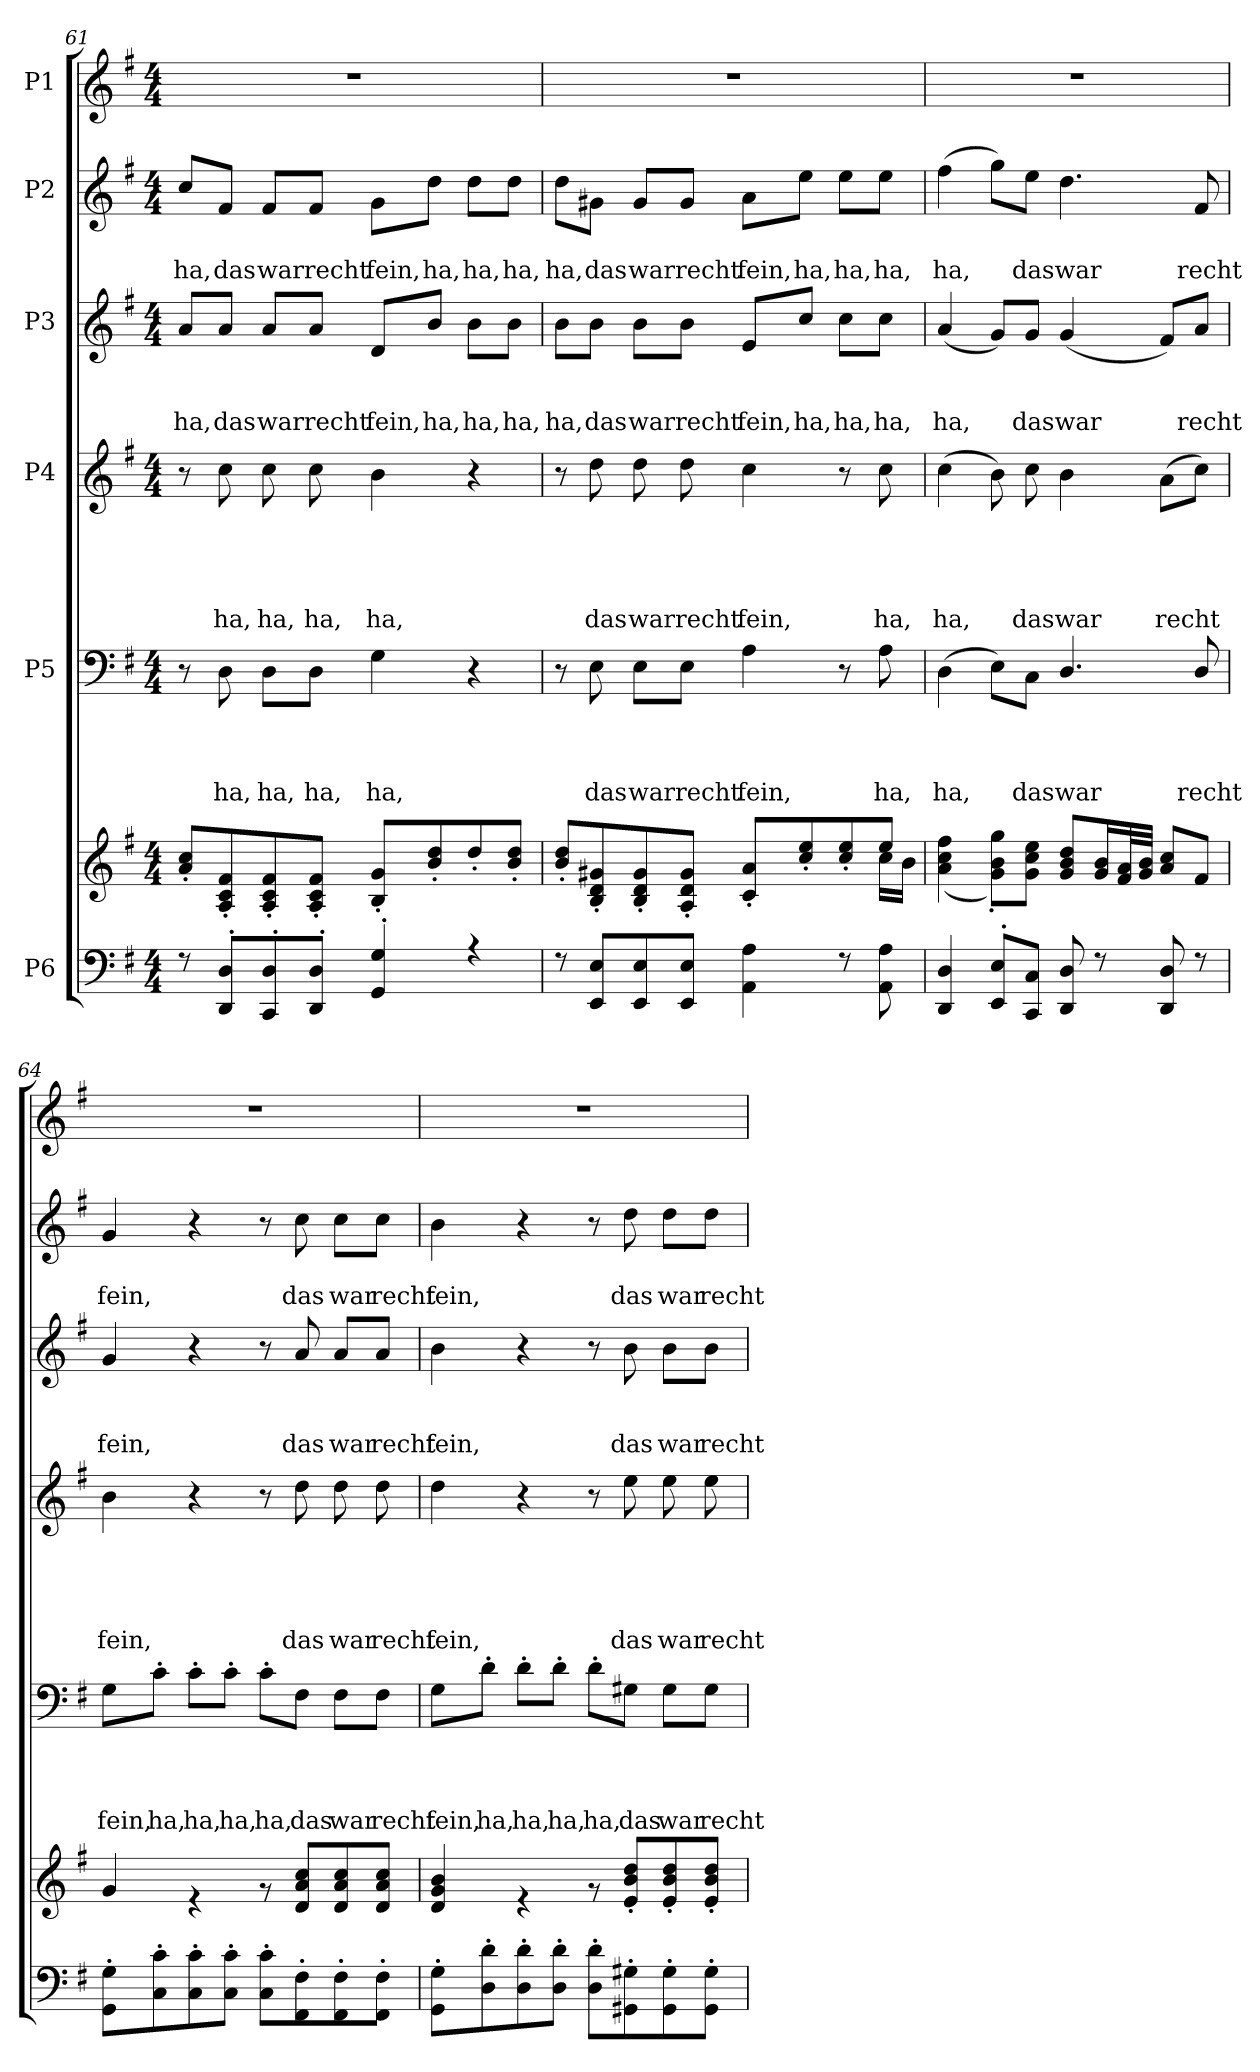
**kern	**kern	**kern	**text	**text	**text	**text	**kern	**text	**text	**text	**text	**text	**kern	**text	**text	**text	**kern	**text	**text	**kern
*part6	*part6	*part5	*part5	*part5	*part5	*part5	*part4	*part4	*part4	*part4	*part4	*part4	*part3	*part3	*part3	*part3	*part2	*part2	*part2	*part1
*staff7	*staff6	*staff5	*staff5	*staff5	*staff5	*staff5	*staff4	*staff4	*staff4	*staff4	*staff4	*staff4	*staff3	*staff3	*staff3	*staff3	*staff2	*staff2	*staff2	*staff1
*I"P6	*	*I"P5	*	*	*	*	*I"P4	*	*	*	*	*	*I"P3	*	*	*	*I"P2	*	*	*I"P1
!!LO:PB:g=z
*clefF4	*clefG2	*clefF4	*	*	*	*	*clefG2	*	*	*	*	*	*clefG2	*	*	*	*clefG2	*	*	*clefG2
*	*	*	*	*	*	*	*ITrd7c12	*	*	*	*	*	*	*	*	*	*	*	*	*
*k[f#]	*k[f#]	*k[f#]	*	*	*	*	*k[f#]	*	*	*	*	*	*k[f#]	*	*	*	*k[f#]	*	*	*k[f#]
*G:	*G:	*G:	*	*	*	*	*G:	*	*	*	*	*	*G:	*	*	*	*G:	*	*	*G:
*M4/4	*M4/4	*M4/4	*	*	*	*	*M4/4	*	*	*	*	*	*M4/4	*	*	*	*M4/4	*	*	*M4/4
=61	=61	=61	=61	=61	=61	=61	=61	=61	=61	=61	=61	=61	=61	=61	=61	=61	=61	=61	=61	=61
*^	*^	*	*	*	*	*	*	*	*	*	*	*	*	*	*	*	*	*	*	*
!	!	!	!	!	!	!	!	!	!	!	!	!	!	!	!	!	!	!LO:LY:b	!	!	!LO:LY:b	!
8r	1ryy	1ryy	8a/'> 8cc/'>L	8r	.	.	.	.	8r	.	.	.	.	.	8a/L	.	.	ha,	8cc/L	.	ha,	1r
!	!	!	!	!	!	!	!	!LO:LY:b	!	!	!	!	!	!LO:LY:b	!	!	!	!LO:LY:b	!	!	!LO:LY:b	!
8DD/'> 8D/'>L	.	.	8A/'> 8c/'> 8f#/'>	8D\	.	.	.	ha,	8c\	.	.	.	.	ha,	8a/J	.	.	das	8f#/J	.	das	.
!	!	!	!	!	!	!	!	!LO:LY:b	!	!	!	!	!	!LO:LY:b	!	!	!	!LO:LY:b	!	!	!LO:LY:b	!
8CC/'> 8D/'>	.	.	8A/'> 8c/'> 8f#/'>	8D\L	.	.	.	ha,	8c\	.	.	.	.	ha,	8a/L	.	.	war	8f#/L	.	war	.
!	!	!	!	!	!	!	!	!LO:LY:b	!	!	!	!	!	!LO:LY:b	!	!	!	!LO:LY:b	!	!	!LO:LY:b	!
8DD/'> 8D/'>J	.	.	8A/'> 8c/'> 8f#/'>J	8D\J	.	.	.	ha,	8c\	.	.	.	.	ha,	8a/J	.	.	recht	8f#/J	.	recht	.
!	!	!	!	!	!	!	!	!LO:LY:b	!	!	!	!	!	!LO:LY:b	!	!	!	!LO:LY:b	!	!	!LO:LY:b	!
4GG/'> 4G/'>	.	.	8B/'> 8g/'>L	4G\	.	.	.	ha,	4B\	.	.	.	.	ha,	8d/L	.	.	fein,	8g\L	.	fein,	.
!	!	!	!	!	!	!	!	!	!	!	!	!	!	!	!	!	!	!LO:LY:b	!	!	!LO:LY:b	!
.	.	.	8b/'> 8dd/'>	.	.	.	.	.	.	.	.	.	.	.	8b/J	.	.	ha,	8dd\J	.	ha,	.
!	!	!	!	!	!	!	!	!	!	!	!	!	!	!	!	!	!	!LO:LY:b	!	!	!LO:LY:b	!
4r	.	.	8dd'>/	4r	.	.	.	.	4r	.	.	.	.	.	8b\L	.	.	ha,	8dd\L	.	ha,	.
!	!	!	!	!	!	!	!	!	!	!	!	!	!	!	!	!	!	!LO:LY:b	!	!	!LO:LY:b	!
.	.	.	8b/'> 8dd/'>J	.	.	.	.	.	.	.	.	.	.	.	8b\J	.	.	ha,	8dd\J	.	ha,	.
=62	=62	=62	=62	=62	=62	=62	=62	=62	=62	=62	=62	=62	=62	=62	=62	=62	=62	=62	=62	=62	=62	=62
!	!	!	!	!	!	!	!	!	!	!	!	!	!	!	!	!	!	!LO:LY:b	!	!	!LO:LY:b	!
8r	1ryy	2..ryy	8b/'< 8dd/'<L	8r	.	.	.	.	8r	.	.	.	.	.	8b\L	.	.	ha,	8dd\L	.	ha,	1r
!	!	!	!	!	!	!	!	!LO:LY:b	!	!	!	!	!	!LO:LY:b	!	!	!	!LO:LY:b	!	!	!LO:LY:b	!
8EE/ 8E/L	.	.	8B/'> 8d/'> 8g#X/'>	8E\	.	.	.	das	8d\	.	.	.	.	das	8b\J	.	.	das	8g#X\J	.	das	.
!	!	!	!	!	!	!	!	!LO:LY:b	!	!	!	!	!	!LO:LY:b	!	!	!	!LO:LY:b	!	!	!LO:LY:b	!
8EE/ 8E/	.	.	8B/'> 8d/'> 8g#/'>	8E\L	.	.	.	war	8d\	.	.	.	.	war	8b\L	.	.	war	8g#/L	.	war	.
!	!	!	!	!	!	!	!	!LO:LY:b	!	!	!	!	!	!LO:LY:b	!	!	!	!LO:LY:b	!	!	!LO:LY:b	!
8EE/ 8E/J	.	.	8A/'> 8d/'> 8g#/'>J	8E\J	.	.	.	recht	8d\	.	.	.	.	recht	8b\J	.	.	recht	8g#/J	.	recht	.
!	!	!	!	!	!	!	!	!LO:LY:b	!	!	!	!	!	!LO:LY:b	!	!	!	!LO:LY:b	!	!	!LO:LY:b	!
4AA\ 4A\	.	.	8c/'> 8a/'>L	4A\	.	.	.	fein,	4c\	.	.	.	.	fein,	8e/L	.	.	fein,	8a\L	.	fein,	.
!	!	!	!	!	!	!	!	!	!	!	!	!	!	!	!	!	!	!LO:LY:b	!	!	!LO:LY:b	!
.	.	.	8cc/'< 8ee/'<	.	.	.	.	.	.	.	.	.	.	.	8cc/J	.	.	ha,	8ee\J	.	ha,	.
!	!	!	!	!	!	!	!	!	!	!	!	!	!	!	!	!	!	!LO:LY:b	!	!	!LO:LY:b	!
8r	.	.	8cc/'< 8ee/'<	8r	.	.	.	.	8r	.	.	.	.	.	8cc\L	.	.	ha,	8ee\L	.	ha,	.
!	!	!	!	!	!	!	!	!LO:LY:b	!	!	!	!	!	!LO:LY:b	!	!	!	!LO:LY:b	!	!	!LO:LY:b	!
8AA\ 8A\	.	16cc\LL	8ee/J	8A\	.	.	.	ha,	8c\	.	.	.	.	ha,	8cc\J	.	.	ha,	8ee\J	.	ha,	.
.	.	16b\JJ	.	.	.	.	.	.	.	.	.	.	.	.	.	.	.	.	.	.	.	.
=63	=63	=63	=63	=63	=63	=63	=63	=63	=63	=63	=63	=63	=63	=63	=63	=63	=63	=63	=63	=63	=63	=63
!	!	!	!	!	!	!	!	!LO:LY:b	!	!	!	!	!	!LO:LY:b	!	!	!	!LO:LY:b	!	!	!LO:LY:b	!
4DD/ 4D/	1ryy	1ryy	(>4a\ 4cc\ 4ff#\	(>4D\	.	.	.	ha,	(>4c\	.	.	.	.	ha,	(<4a/	.	.	ha,	(>4ff#\	.	ha,	1r
8EE/'> 8E/'>L	.	.	8g\'> 8b\'> 8gg\'>L)	8E\L)	.	.	.	.	8B\)	.	.	.	.	.	8g/L)	.	.	.	8gg\L)	.	.	.
!	!	!	!	!	!	!	!	!LO:LY:b	!	!	!	!	!	!LO:LY:b	!	!	!	!LO:LY:b	!	!	!LO:LY:b	!
8CC/ 8C/J	.	.	8g\ 8cc\ 8ee\J	8C\J	.	.	.	das	8c\	.	.	.	.	das	8g/J	.	.	das	8ee\J	.	das	.
!	!	!	!	!	!	!	!	!LO:LY:b	!	!	!	!	!	!LO:LY:b	!	!	!	!LO:LY:b	!	!	!LO:LY:b	!
8DD/ 8D/	.	.	8g/ 8b/ 8dd/L	4.D/	.	.	.	war	4B\	.	.	.	.	war	(<4g/	.	.	war	4.dd\	.	war	.
8r	.	.	16g/ 16b/L	.	.	.	.	.	.	.	.	.	.	.	.	.	.	.	.	.	.	.
.	.	.	32f#/ 32a/L	.	.	.	.	.	.	.	.	.	.	.	.	.	.	.	.	.	.	.
.	.	.	32g/ 32b/JJJ	.	.	.	.	.	.	.	.	.	.	.	.	.	.	.	.	.	.	.
!	!	!	!	!	!	!	!	!	!	!	!	!	!	!LO:LY:b	!	!	!	!	!	!	!	!
8DD/ 8D/	.	.	8a/ 8cc/L	.	.	.	.	.	(>8A\L	.	.	.	.	recht	8f#/L)	.	.	.	.	.	.	.
!	!	!	!	!	!	!	!	!LO:LY:b	!	!	!	!	!	!	!	!	!	!LO:LY:b	!	!	!LO:LY:b	!
8r	.	.	8f#/J	8D/	.	.	.	recht	8c\J)	.	.	.	.	.	8a/J	.	.	recht	8f#/	.	recht	.
!!LO:LB:g=z
=64	=64	=64	=64	=64	=64	=64	=64	=64	=64	=64	=64	=64	=64	=64	=64	=64	=64	=64	=64	=64	=64	=64
!	!	!	!	!	!	!	!	!LO:LY:b	!	!	!	!	!	!LO:LY:b	!	!	!	!LO:LY:b	!	!	!LO:LY:b	!
8GG\'> 8G\'>L	1ryy	1ryy	4g/	8G\L	.	.	.	fein,	4B\	.	.	.	.	fein,	4g/	.	.	fein,	4g/	.	fein,	1r
!	!	!	!	!	!	!	!	!LO:LY:b	!	!	!	!	!	!	!	!	!	!	!	!	!	!
8C\'> 8c\'>	.	.	.	8c'>\J	.	.	.	ha,	.	.	.	.	.	.	.	.	.	.	.	.	.	.
!	!	!	!	!	!	!	!	!LO:LY:b	!	!	!	!	!	!	!	!	!	!	!	!	!	!
8C\'> 8c\'>	.	.	4r	8c'>\L	.	.	.	ha,	4r	.	.	.	.	.	4r	.	.	.	4r	.	.	.
!	!	!	!	!	!	!	!	!LO:LY:b	!	!	!	!	!	!	!	!	!	!	!	!	!	!
8C\'> 8c\'>J	.	.	.	8c'>\J	.	.	.	ha,	.	.	.	.	.	.	.	.	.	.	.	.	.	.
!	!	!	!	!	!	!	!	!LO:LY:b	!	!	!	!	!	!	!	!	!	!	!	!	!	!
8C\'> 8c\'>L	.	.	8r	8c'>\L	.	.	.	ha,	8r	.	.	.	.	.	8r	.	.	.	8r	.	.	.
!	!	!	!	!	!	!	!	!LO:LY:b	!	!	!	!	!	!LO:LY:b	!	!	!	!LO:LY:b	!	!	!LO:LY:b	!
8FF#\'> 8F#\'>	.	.	8d/ 8a/ 8cc/L	8F#\J	.	.	.	das	8d\	.	.	.	.	das	8a/	.	.	das	8cc\	.	das	.
!	!	!	!	!	!	!	!	!LO:LY:b	!	!	!	!	!	!LO:LY:b	!	!	!	!LO:LY:b	!	!	!LO:LY:b	!
8FF#\'> 8F#\'>	.	.	8d/ 8a/ 8cc/	8F#\L	.	.	.	war	8d\	.	.	.	.	war	8a/L	.	.	war	8cc\L	.	war	.
!	!	!	!	!	!	!	!	!LO:LY:b	!	!	!	!	!	!LO:LY:b	!	!	!	!LO:LY:b	!	!	!LO:LY:b	!
8FF#\'> 8F#\'>J	.	.	8d/ 8a/ 8cc/J	8F#\J	.	.	.	recht	8d\	.	.	.	.	recht	8a/J	.	.	recht	8cc\J	.	recht	.
=65	=65	=65	=65	=65	=65	=65	=65	=65	=65	=65	=65	=65	=65	=65	=65	=65	=65	=65	=65	=65	=65	=65
!	!	!	!	!	!	!	!	!LO:LY:b	!	!	!	!	!	!LO:LY:b	!	!	!	!LO:LY:b	!	!	!LO:LY:b	!
8GG\'> 8G\'>L	1ryy	1ryy	4d/ 4g/ 4b/	8G\L	.	.	.	fein,	4d\	.	.	.	.	fein,	4b\	.	.	fein,	4b\	.	fein,	1r
!	!	!	!	!	!	!	!	!LO:LY:b	!	!	!	!	!	!	!	!	!	!	!	!	!	!
8D\'> 8d\'>	.	.	.	8d'>\J	.	.	.	ha,	.	.	.	.	.	.	.	.	.	.	.	.	.	.
!	!	!	!	!	!	!	!	!LO:LY:b	!	!	!	!	!	!	!	!	!	!	!	!	!	!
8D\'> 8d\'>	.	.	4r	8d'>\L	.	.	.	ha,	4r	.	.	.	.	.	4r	.	.	.	4r	.	.	.
!	!	!	!	!	!	!	!	!LO:LY:b	!	!	!	!	!	!	!	!	!	!	!	!	!	!
8D\'> 8d\'>J	.	.	.	8d'>\J	.	.	.	ha,	.	.	.	.	.	.	.	.	.	.	.	.	.	.
!	!	!	!	!	!	!	!	!LO:LY:b	!	!	!	!	!	!	!	!	!	!	!	!	!	!
8D\'> 8d\'>L	.	.	8r	8d'>\L	.	.	.	ha,	8r	.	.	.	.	.	8r	.	.	.	8r	.	.	.
!	!	!	!	!	!	!	!	!LO:LY:b	!	!	!	!	!	!LO:LY:b	!	!	!	!LO:LY:b	!	!	!LO:LY:b	!
8GG#X\'> 8G#X\'>	.	.	8e/'> 8b/'> 8dd/'>L	8G#X\J	.	.	.	das	8e\	.	.	.	.	das	8b\	.	.	das	8dd\	.	das	.
!	!	!	!	!	!	!	!	!LO:LY:b	!	!	!	!	!	!LO:LY:b	!	!	!	!LO:LY:b	!	!	!LO:LY:b	!
8GG#\'> 8G#\'>	.	.	8e/'> 8b/'> 8dd/'>	8G#\L	.	.	.	war	8e\	.	.	.	.	war	8b\L	.	.	war	8dd\L	.	war	.
!	!	!	!	!	!	!	!	!LO:LY:b	!	!	!	!	!	!LO:LY:b	!	!	!	!LO:LY:b	!	!	!LO:LY:b	!
8GG#\'> 8G#\'>J	.	.	8e/'> 8b/'> 8dd/'>J	8G#\J	.	.	.	recht	8e\	.	.	.	.	recht	8b\J	.	.	recht	8dd\J	.	recht	.
*v	*v	*	*	*	*	*	*	*	*	*	*	*	*	*	*	*	*	*	*	*	*	*
*	*v	*v	*	*	*	*	*	*	*	*	*	*	*	*	*	*	*	*	*	*	*
=	=	=	=	=	=	=	=	=	=	=	=	=	=	=	=	=	=	=	=	=
*-	*-	*-	*-	*-	*-	*-	*-	*-	*-	*-	*-	*-	*-	*-	*-	*-	*-	*-	*-	*-
